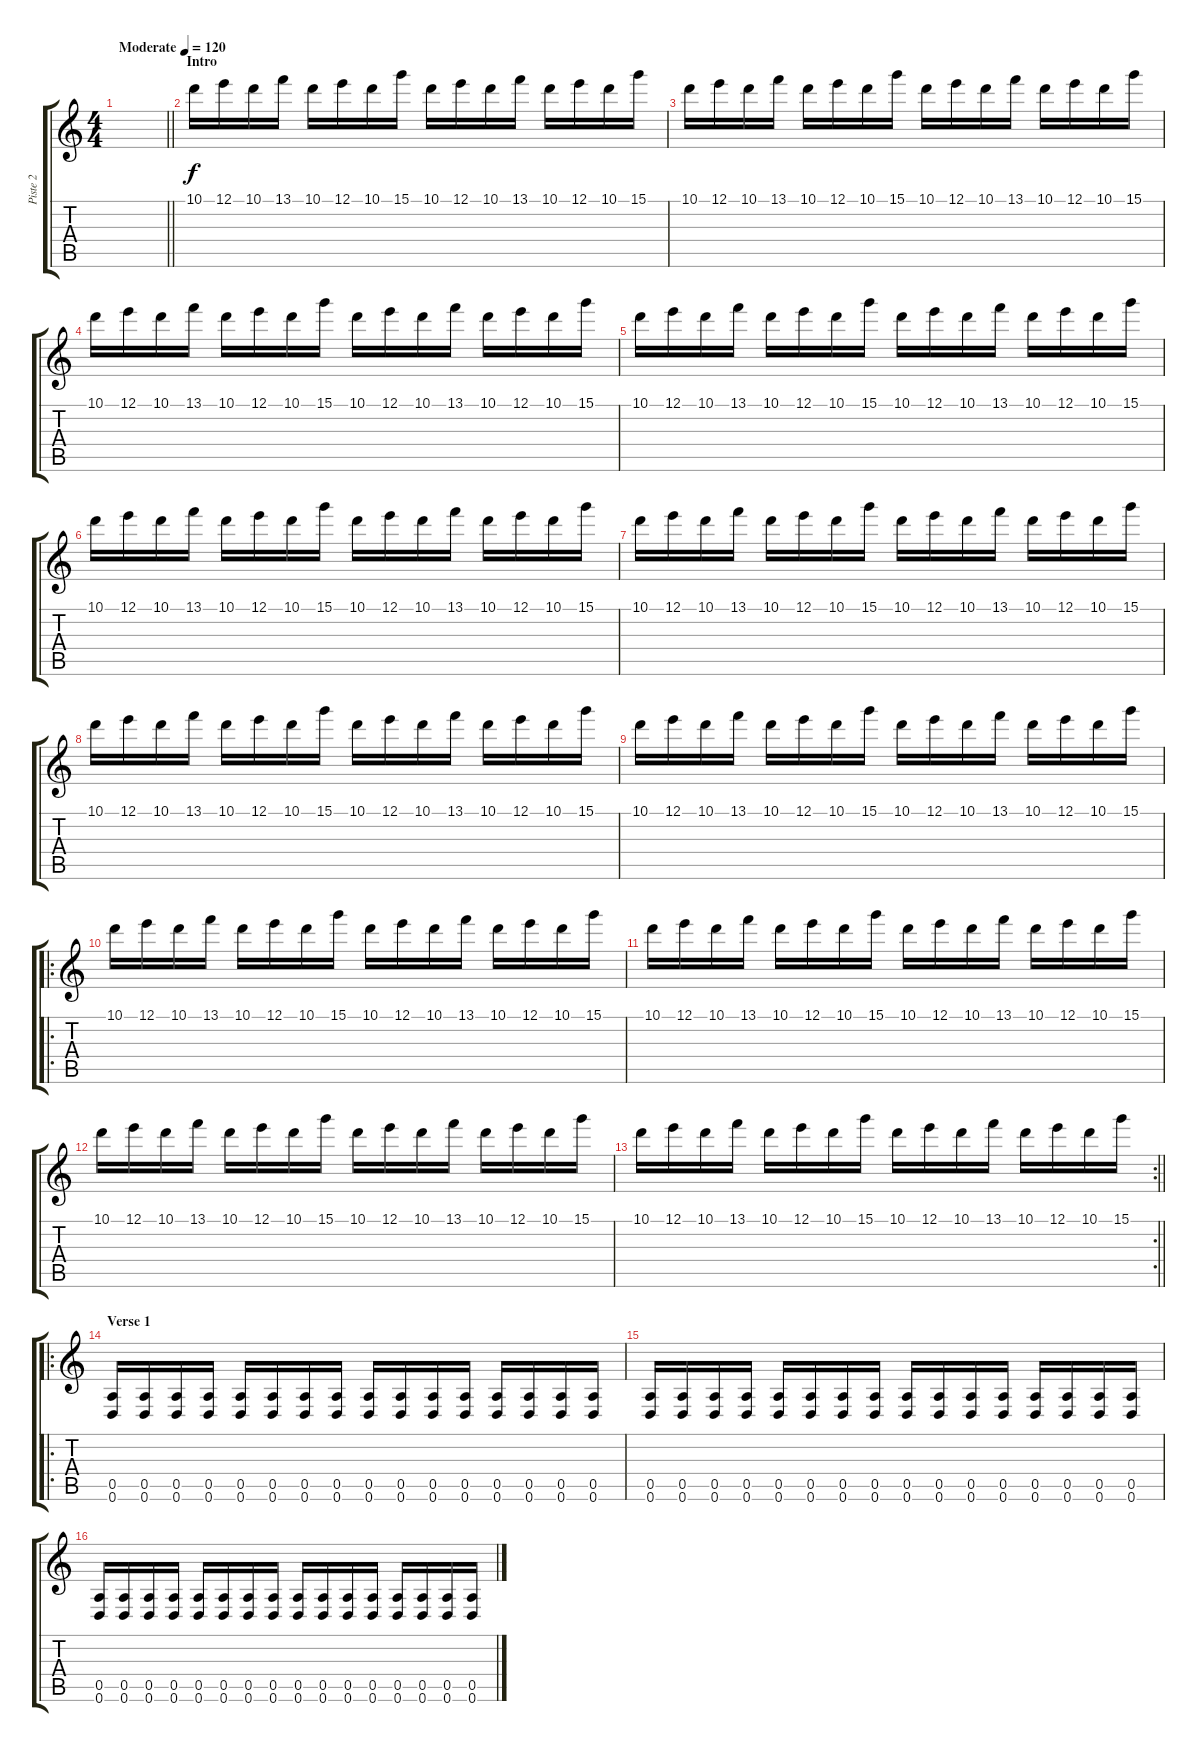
\track ("Piste 2" "Piste 2") {instrument distortionguitar}
\staff {score tabs}
\tuning (E4 B3 G3 D3 A2 D2) {hide}
\ts (4 4)
\tempo (120 "Moderate")
\clef g2
\barLineRight lightlight
\ks c
|
\section ("" "Intro")
10.1.16{volume 8} 12.1.16 10.1.16 13.1.16 10.1.16 12.1.16 10.1.16 15.1.16 10.1.16 12.1.16 10.1.16 13.1.16 10.1.16 12.1.16 10.1.16 15.1.16 |
10.1.16 12.1.16 10.1.16 13.1.16 10.1.16 12.1.16 10.1.16 15.1.16 10.1.16 12.1.16 10.1.16 13.1.16 10.1.16 12.1.16 10.1.16 15.1.16 |
10.1.16 12.1.16 10.1.16 13.1.16 10.1.16 12.1.16 10.1.16 15.1.16 10.1.16 12.1.16 10.1.16 13.1.16 10.1.16 12.1.16 10.1.16 15.1.16 |
10.1.16 12.1.16 10.1.16 13.1.16 10.1.16 12.1.16 10.1.16 15.1.16 10.1.16 12.1.16 10.1.16 13.1.16 10.1.16 12.1.16 10.1.16 15.1.16 |
10.1.16{volume 16} 12.1.16 10.1.16 13.1.16 10.1.16 12.1.16 10.1.16 15.1.16 10.1.16 12.1.16 10.1.16 13.1.16 10.1.16 12.1.16 10.1.16 15.1.16 |
10.1.16 12.1.16 10.1.16 13.1.16 10.1.16 12.1.16 10.1.16 15.1.16 10.1.16 12.1.16 10.1.16 13.1.16 10.1.16 12.1.16 10.1.16 15.1.16 |
10.1.16 12.1.16 10.1.16 13.1.16 10.1.16 12.1.16 10.1.16 15.1.16 10.1.16 12.1.16 10.1.16 13.1.16 10.1.16 12.1.16 10.1.16 15.1.16 |
10.1.16 12.1.16 10.1.16 13.1.16 10.1.16 12.1.16 10.1.16 15.1.16 10.1.16 12.1.16 10.1.16 13.1.16 10.1.16 12.1.16 10.1.16 15.1.16 |
\ro
10.1.16{volume 11} 12.1.16 10.1.16 13.1.16 10.1.16 12.1.16 10.1.16 15.1.16 10.1.16 12.1.16 10.1.16 13.1.16 10.1.16 12.1.16 10.1.16 15.1.16 |
10.1.16 12.1.16 10.1.16 13.1.16 10.1.16 12.1.16 10.1.16 15.1.16 10.1.16 12.1.16 10.1.16 13.1.16 10.1.16 12.1.16 10.1.16 15.1.16 |
10.1.16 12.1.16 10.1.16 13.1.16 10.1.16 12.1.16 10.1.16 15.1.16 10.1.16 12.1.16 10.1.16 13.1.16 10.1.16 12.1.16 10.1.16 15.1.16 |
\rc 2
\barLineRight lightlight
10.1.16 12.1.16 10.1.16 13.1.16 10.1.16 12.1.16 10.1.16 15.1.16 10.1.16 12.1.16 10.1.16 13.1.16 10.1.16 12.1.16 10.1.16 15.1.16 |
\ro
\section ("" "Verse 1")
(0.5 0.6).16 (0.5 0.6).16 (0.5 0.6).16 (0.5 0.6).16 (0.5 0.6).16 (0.5 0.6).16 (0.5 0.6).16 (0.5 0.6).16 (0.5 0.6).16 (0.5 0.6).16 (0.5 0.6).16 (0.5 0.6).16 (0.5 0.6).16 (0.5 0.6).16 (0.5 0.6).16 (0.5 0.6).16 |
(0.5 0.6).16 (0.5 0.6).16 (0.5 0.6).16 (0.5 0.6).16 (0.5 0.6).16 (0.5 0.6).16 (0.5 0.6).16 (0.5 0.6).16 (0.5 0.6).16 (0.5 0.6).16 (0.5 0.6).16 (0.5 0.6).16 (0.5 0.6).16 (0.5 0.6).16 (0.5 0.6).16 (0.5 0.6).16 |
(0.5 0.6).16 (0.5 0.6).16 (0.5 0.6).16 (0.5 0.6).16 (0.5 0.6).16 (0.5 0.6).16 (0.5 0.6).16 (0.5 0.6).16 (0.5 0.6).16 (0.5 0.6).16 (0.5 0.6).16 (0.5 0.6).16 (0.5 0.6).16 (0.5 0.6).16 (0.5 0.6).16 (0.5 0.6).16
